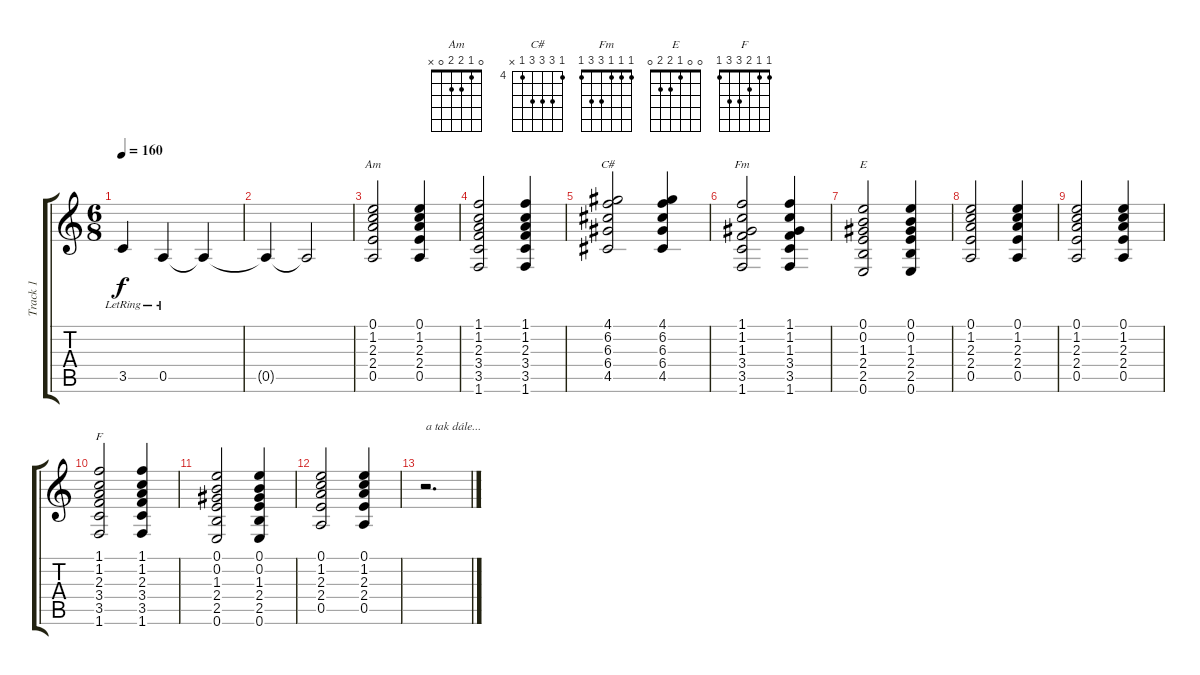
\track ("Track 1" "Track 1") {instrument acousticguitarsteel}
\staff {score tabs}
\tuning (E4 B3 G3 D3 A2 E2) {hide}
\chord ("Am" 0 1 2 2 0 x)
\chord ("C#" 4 6 6 6 4 x) {firstfret 4}
\chord ("Fm" 1 1 1 3 3 1)
\chord ("E" 0 0 1 2 2 0)
\chord ("F" 1 1 2 3 3 1)
\ts (6 8)
\tempo 160
\clef g2
\ks c
3.5{lr}.4{dy f} 0.5{lr}.4 0.5{t}.4 |
0.5{t}.4 0.5{t}.2 |
(0.1 1.2 2.3 2.4 0.5).2{ch "Am"} (0.1 1.2 2.3 2.4 0.5).4 |
(1.1 1.2 2.3 3.4 3.5 1.6).2 (1.1 1.2 2.3 3.4 3.5 1.6).4 |
(4.1 6.2 6.3 6.4 4.5).2{ch "C#"} (4.1 6.2 6.3 6.4 4.5).4 |
(1.1 1.2 1.3 3.4 3.5 1.6).2{ch "Fm"} (1.1 1.2 1.3 3.4 3.5 1.6).4 |
(0.1 0.2 1.3 2.4 2.5 0.6).2{ch "E"} (0.1 0.2 1.3 2.4 2.5 0.6).4 |
(0.1 1.2 2.3 2.4 0.5).2 (0.1 1.2 2.3 2.4 0.5).4 |
(0.1 1.2 2.3 2.4 0.5).2 (0.1 1.2 2.3 2.4 0.5).4 |
(1.1 1.2 2.3 3.4 3.5 1.6).2{ch "F"} (1.1 1.2 2.3 3.4 3.5 1.6).4 |
(0.1 0.2 1.3 2.4 2.5 0.6).2 (0.1 0.2 1.3 2.4 2.5 0.6).4 |
(0.1 1.2 2.3 2.4 0.5).2 (0.1 1.2 2.3 2.4 0.5).4 |
r.2{d txt "a tak dále..."}
